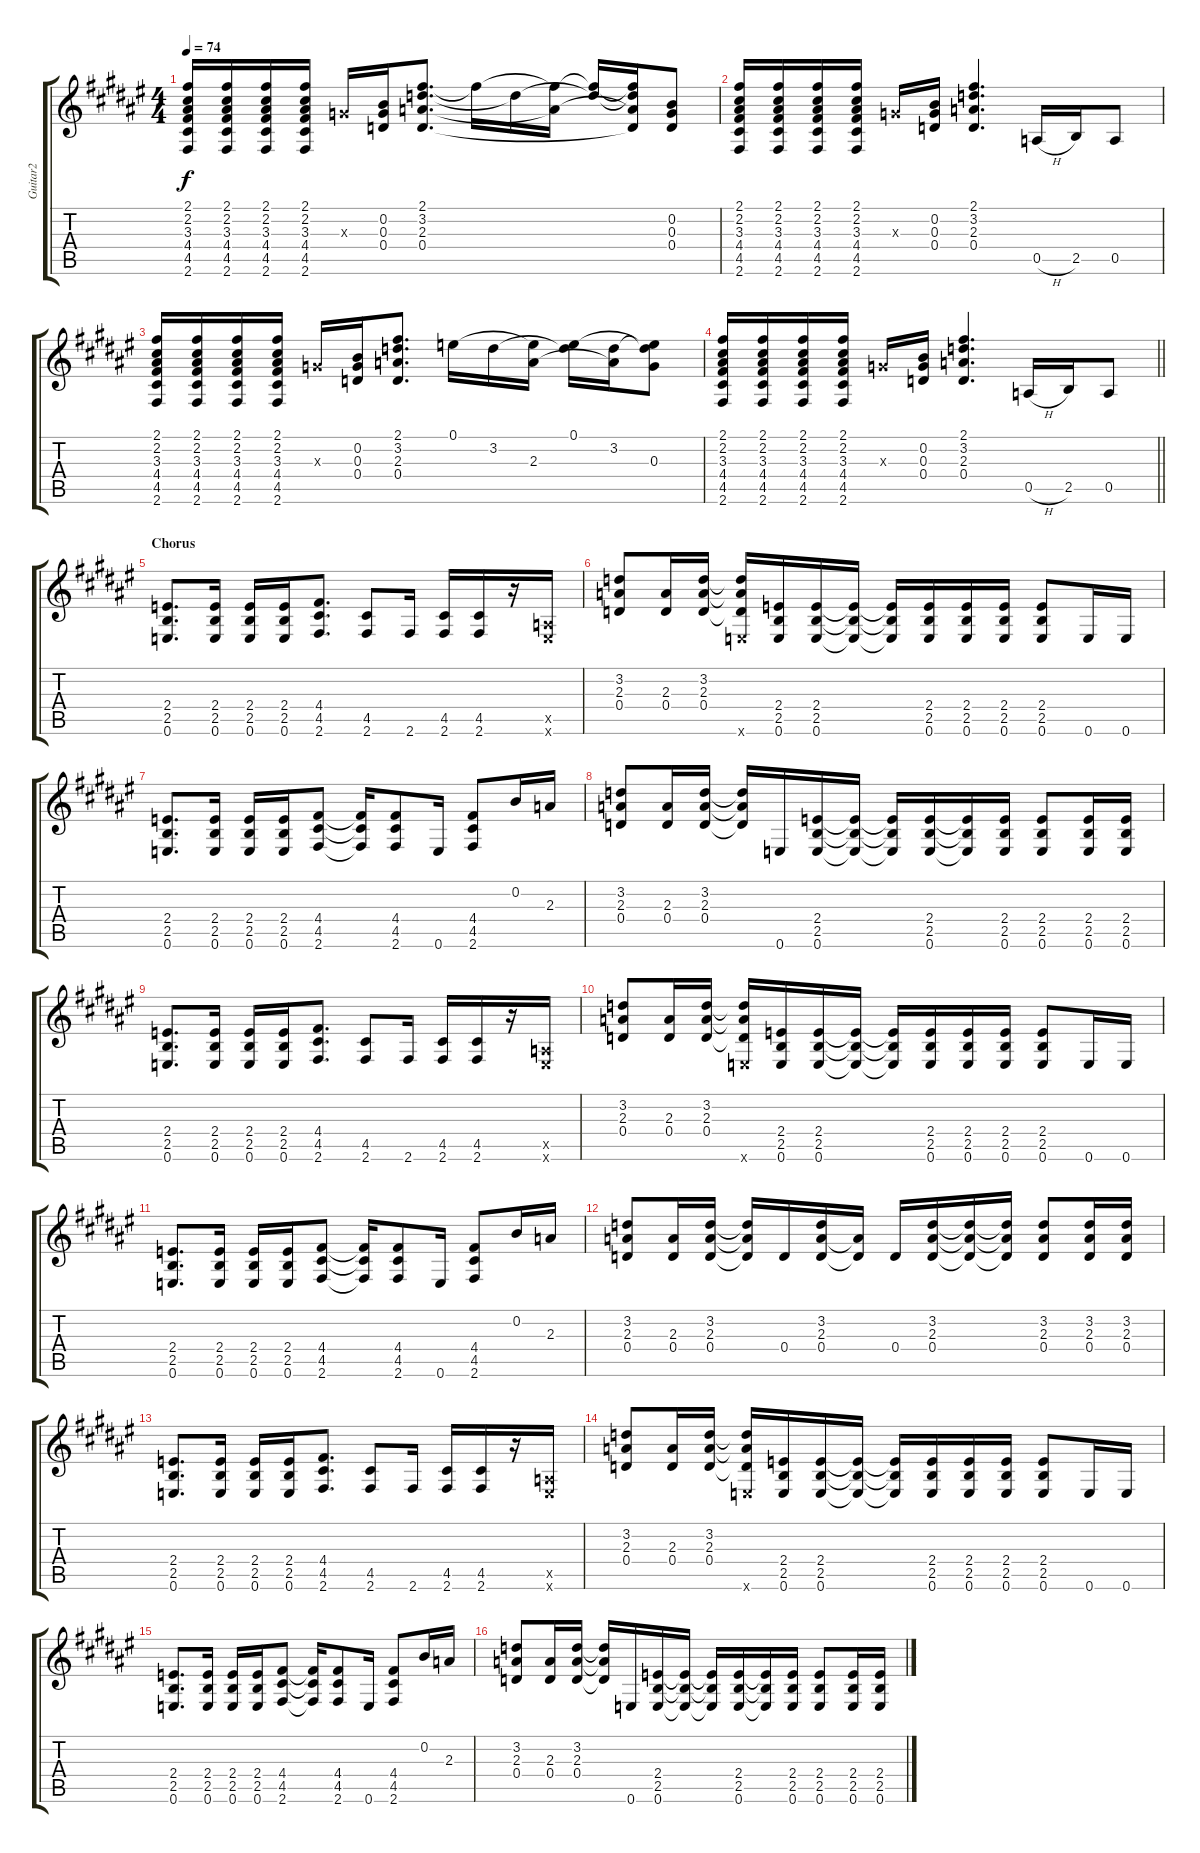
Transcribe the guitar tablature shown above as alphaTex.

\track ("Guitar2" "Guitar2") {instrument acousticguitarsteel}
\staff {score tabs}
\tuning (E4 B3 G3 D3 A2 E2) {hide}
\ts (4 4)
\tempo 74
\clef g2
\ks f#
(2.1 2.2 3.3 4.4 4.5 2.6).16{dy f} (2.1 2.2 3.3 4.4 4.5 2.6).16 (2.1 2.2 3.3 4.4 4.5 2.6).16 (2.1 2.2 3.3 4.4 4.5 2.6).16 0.3{x}.16 (0.2 0.3 0.4).16 (2.1 3.2 2.3 0.4).8{d} 2.1{t}.16 3.2{t}.16 (2.1{t} 2.3{t}).16 (2.1{t} 3.2{t}).16 (2.1{t} 3.2{t} 2.3{t} 0.4{t}).16 (0.2 0.3 0.4).8 |
(2.1 2.2 3.3 4.4 4.5 2.6).16 (2.1 2.2 3.3 4.4 4.5 2.6).16 (2.1 2.2 3.3 4.4 4.5 2.6).16 (2.1 2.2 3.3 4.4 4.5 2.6).16 0.3{x}.16 (0.2 0.3 0.4).16 (2.1 3.2 2.3 0.4).4{d} 0.5{h}.16 2.5.16 0.5.8 |
(2.1 2.2 3.3 4.4 4.5 2.6).16 (2.1 2.2 3.3 4.4 4.5 2.6).16 (2.1 2.2 3.3 4.4 4.5 2.6).16 (2.1 2.2 3.3 4.4 4.5 2.6).16 0.3{x}.16 (0.2 0.3 0.4).16 (2.1 3.2 2.3 0.4).8{d} 0.1.16 3.2.16 (0.1{t} 2.3).16 (0.1 3.2{t}).16 (3.2 2.3{t}).16 (0.1{t} 3.2{t} 0.3).8 |
\barLineRight lightlight
(2.1 2.2 3.3 4.4 4.5 2.6).16 (2.1 2.2 3.3 4.4 4.5 2.6).16 (2.1 2.2 3.3 4.4 4.5 2.6).16 (2.1 2.2 3.3 4.4 4.5 2.6).16 0.3{x}.16 (0.2 0.3 0.4).16 (2.1 3.2 2.3 0.4).4{d} 0.5{h}.16 2.5.16 0.5.8 |
\section ("" "Chorus")
(2.4 2.5 0.6).8{d instrument overdrivenguitar} (2.4 2.5 0.6).16 (2.4 2.5 0.6).16 (2.4 2.5 0.6).16 (4.4 4.5 2.6).8{d} (4.5 2.6).8 2.6.16 (4.5 2.6).16 (4.5 2.6).16 r.16 (0.5{x} 0.6{x}).16 |
(3.2 2.3 0.4).8 (2.3 0.4).16 (3.2 2.3 0.4).16 (3.2{t} 2.3{t} 0.4{t} 0.6{x}).16 (2.4 2.5 0.6).16 (2.4 2.5 0.6).16 (2.4{t} 2.5{t} 0.6{t}).16 (2.4{t} 2.5{t} 0.6{t}).16 (2.4 2.5 0.6).16 (2.4 2.5 0.6).16 (2.4 2.5 0.6).16 (2.4 2.5 0.6).8 0.6.16 0.6.16 |
(2.4 2.5 0.6).8{d} (2.4 2.5 0.6).16 (2.4 2.5 0.6).16 (2.4 2.5 0.6).16 (4.4 4.5 2.6).8 (4.4{t} 4.5{t} 2.6{t}).16 (4.4 4.5 2.6).8 0.6.16 (4.4 4.5 2.6).8 0.2.16 2.3.16 |
(3.2 2.3 0.4).8 (2.3 0.4).16 (3.2 2.3 0.4).16 (3.2{t} 2.3{t} 0.4{t}).16 0.6.16 (2.4 2.5 0.6).16 (2.4{t} 2.5{t} 0.6{t}).16 (2.4{t} 2.5{t} 0.6{t}).16 (2.4 2.5 0.6).16 (2.4{t} 2.5{t} 0.6{t}).16 (2.4 2.5 0.6).16 (2.4 2.5 0.6).8 (2.4 2.5 0.6).16 (2.4 2.5 0.6).16 |
(2.4 2.5 0.6).8{d} (2.4 2.5 0.6).16 (2.4 2.5 0.6).16 (2.4 2.5 0.6).16 (4.4 4.5 2.6).8{d} (4.5 2.6).8 2.6.16 (4.5 2.6).16 (4.5 2.6).16 r.16 (0.5{x} 0.6{x}).16 |
(3.2 2.3 0.4).8 (2.3 0.4).16 (3.2 2.3 0.4).16 (3.2{t} 2.3{t} 0.4{t} 0.6{x}).16 (2.4 2.5 0.6).16 (2.4 2.5 0.6).16 (2.4{t} 2.5{t} 0.6{t}).16 (2.4{t} 2.5{t} 0.6{t}).16 (2.4 2.5 0.6).16 (2.4 2.5 0.6).16 (2.4 2.5 0.6).16 (2.4 2.5 0.6).8 0.6.16 0.6.16 |
(2.4 2.5 0.6).8{d} (2.4 2.5 0.6).16 (2.4 2.5 0.6).16 (2.4 2.5 0.6).16 (4.4 4.5 2.6).8 (4.4{t} 4.5{t} 2.6{t}).16 (4.4 4.5 2.6).8 0.6.16 (4.4 4.5 2.6).8 0.2.16 2.3.16 |
(3.2 2.3 0.4).8 (2.3 0.4).16 (3.2 2.3 0.4).16 (3.2{t} 2.3{t} 0.4{t}).16 0.4.16 (3.2 2.3 0.4).16 (2.3{t} 0.4{t}).16 0.4.16 (3.2 2.3 0.4).16 (3.2{t} 2.3{t} 0.4{t}).16 (3.2{t} 2.3{t} 0.4{t}).16 (3.2 2.3 0.4).8 (3.2 2.3 0.4).16 (3.2 2.3 0.4).16 |
(2.4 2.5 0.6).8{d} (2.4 2.5 0.6).16 (2.4 2.5 0.6).16 (2.4 2.5 0.6).16 (4.4 4.5 2.6).8{d} (4.5 2.6).8 2.6.16 (4.5 2.6).16 (4.5 2.6).16 r.16 (0.5{x} 0.6{x}).16 |
(3.2 2.3 0.4).8 (2.3 0.4).16 (3.2 2.3 0.4).16 (3.2{t} 2.3{t} 0.4{t} 0.6{x}).16 (2.4 2.5 0.6).16 (2.4 2.5 0.6).16 (2.4{t} 2.5{t} 0.6{t}).16 (2.4{t} 2.5{t} 0.6{t}).16 (2.4 2.5 0.6).16 (2.4 2.5 0.6).16 (2.4 2.5 0.6).16 (2.4 2.5 0.6).8 0.6.16 0.6.16 |
(2.4 2.5 0.6).8{d} (2.4 2.5 0.6).16 (2.4 2.5 0.6).16 (2.4 2.5 0.6).16 (4.4 4.5 2.6).8 (4.4{t} 4.5{t} 2.6{t}).16 (4.4 4.5 2.6).8 0.6.16 (4.4 4.5 2.6).8 0.2.16 2.3.16 |
(3.2 2.3 0.4).8 (2.3 0.4).16 (3.2 2.3 0.4).16 (3.2{t} 2.3{t} 0.4{t}).16 0.6.16 (2.4 2.5 0.6).16 (2.4{t} 2.5{t} 0.6{t}).16 (2.4{t} 2.5{t} 0.6{t}).16 (2.4 2.5 0.6).16 (2.4{t} 2.5{t} 0.6{t}).16 (2.4 2.5 0.6).16 (2.4 2.5 0.6).8 (2.4 2.5 0.6).16 (2.4 2.5 0.6).16
